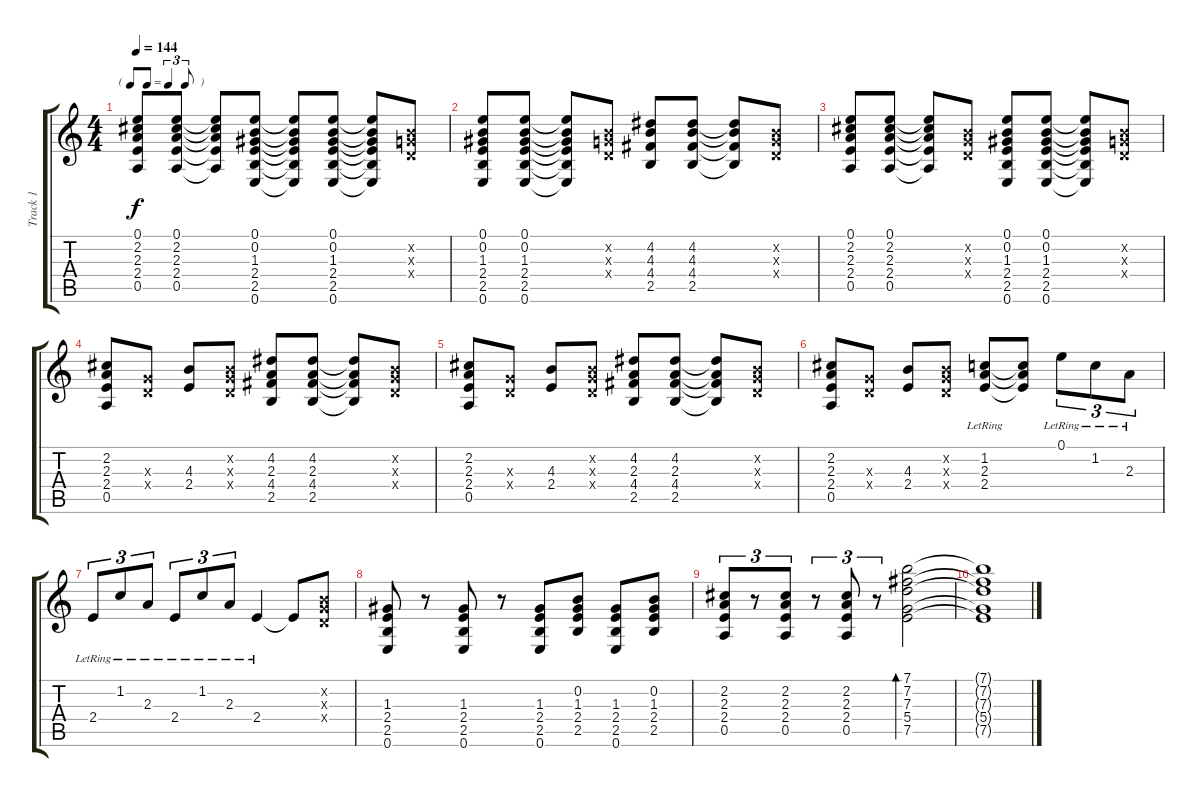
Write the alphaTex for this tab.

\track ("Track 1" "Track 1") {instrument acousticguitarsteel}
\staff {score tabs}
\tuning (E4 B3 G3 D3 A2 E2) {hide}
\ts (4 4)
\tf triplet8th
\tempo 144
\clef g2
\ks c
(0.1 2.2 2.3 2.4 0.5).8{dy f} (0.1 2.2 2.3 2.4 0.5).8 (0.1{t} 2.2{t} 2.3{t} 2.4{t} 0.5{t}).8 (0.1 0.2 1.3 2.4 2.5 0.6).8 (0.1{t} 0.2{t} 1.3{t} 2.4{t} 2.5{t} 0.6{t}).8 (0.1 0.2 1.3 2.4 2.5 0.6).8 (0.1{t} 0.2{t} 1.3{t} 2.4{t} 2.5{t} 0.6{t}).8 (0.2{x} 0.3{x} 0.4{x}).8 |
(0.1 0.2 1.3 2.4 2.5 0.6).8 (0.1 0.2 1.3 2.4 2.5 0.6).8 (0.1{t} 0.2{t} 1.3{t} 2.4{t} 2.5{t} 0.6{t}).8 (0.2{x} 0.3{x} 0.4{x}).8 (4.2 4.3 4.4 2.5).8 (4.2 4.3 4.4 2.5).8 (4.2{t} 4.3{t} 4.4{t} 2.5{t}).8 (0.2{x} 0.3{x} 0.4{x}).8 |
(0.1 2.2 2.3 2.4 0.5).8 (0.1 2.2 2.3 2.4 0.5).8 (0.1{t} 2.2{t} 2.3{t} 2.4{t} 0.5{t}).8 (0.2{x} 0.3{x} 0.4{x}).8 (0.1 0.2 1.3 2.4 2.5 0.6).8 (0.1 0.2 1.3 2.4 2.5 0.6).8 (0.1{t} 0.2{t} 1.3{t} 2.4{t} 2.5{t} 0.6{t}).8 (0.2{x} 0.3{x} 0.4{x}).8 |
(2.2 2.3 2.4 0.5).8 (0.3{x} 0.4{x}).8 (4.3 2.4).8 (0.2{x} 0.3{x} 0.4{x}).8 (4.2 2.3 4.4 2.5).8 (4.2 2.3 4.4 2.5).8 (4.2{t} 2.3{t} 4.4{t} 2.5{t}).8 (0.2{x} 0.3{x} 0.4{x}).8 |
(2.2 2.3 2.4 0.5).8 (0.3{x} 0.4{x}).8 (4.3 2.4).8 (0.2{x} 0.3{x} 0.4{x}).8 (4.2 2.3 4.4 2.5).8 (4.2 2.3 4.4 2.5).8 (4.2{t} 2.3{t} 4.4{t} 2.5{t}).8 (0.2{x} 0.3{x} 0.4{x}).8 |
(2.2 2.3 2.4 0.5).8 (0.3{x} 0.4{x}).8 (4.3 2.4).8 (0.2{x} 0.3{x} 0.4{x}).8 (1.2{lr} 2.3{lr} 2.4{lr}).8 (1.2{t} 2.3{t} 2.4{t}).8 0.1{lr}.8{tu (3 2)} 1.2{lr}.8{tu (3 2)} 2.3{lr}.8{tu (3 2)} |
2.4{lr}.8{tu (3 2)} 1.2{lr}.8{tu (3 2)} 2.3{lr}.8{tu (3 2)} 2.4{lr}.8{tu (3 2)} 1.2{lr}.8{tu (3 2)} 2.3{lr}.8{tu (3 2)} 2.4{lr}.4 2.4{t}.8 (0.2{x} 0.3{x} 0.4{x}).8 |
(1.3 2.4 2.5 0.6).8 r.8 (1.3 2.4 2.5 0.6).8 r.8 (1.3 2.4 2.5 0.6).8 (0.2 1.3 2.4 2.5).8 (1.3 2.4 2.5 0.6).8 (0.2 1.3 2.4 2.5).8 |
(2.2 2.3 2.4 0.5).8{tu (3 2)} r.8{tu (3 2)} (2.2 2.3 2.4 0.5).8{tu (3 2)} r.8{tu (3 2)} (2.2 2.3 2.4 0.5).8{tu (3 2)} r.8{tu (3 2)} (7.1 7.2 7.3 5.4 7.5).2{bd 480} |
(7.1{t} 7.2{t} 7.3{t} 5.4{t} 7.5{t}).1
